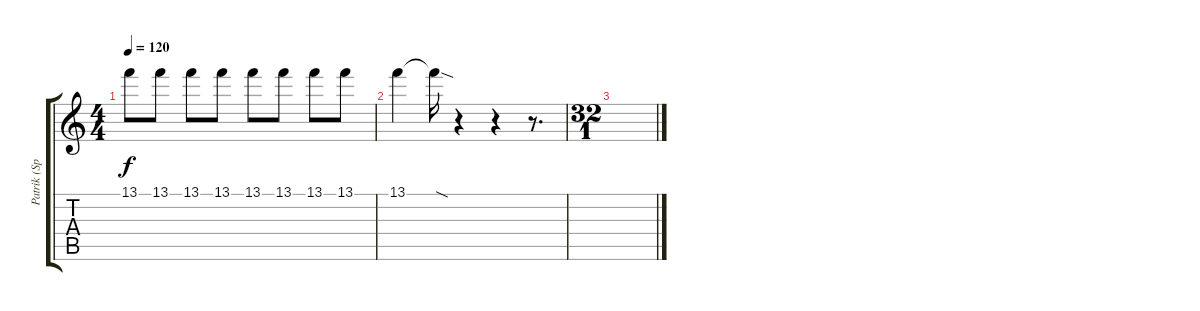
\track ("Patrik (Speaker: metal)" "Patrik (Sp") {instrument distortionguitar}
\staff {score tabs}
\tuning (E4 B3 G3 D3 A2 E2) {hide}
\ts (4 4)
\tempo 120
\clef g2
\ks c
13.1.8{dy f} 13.1.8 13.1.8 13.1.8 13.1.8 13.1.8 13.1.8 13.1.8 |
13.1.4 13.1{sod t}.16 r.4 r.4 r.8{d} |
\ts (32 1)
